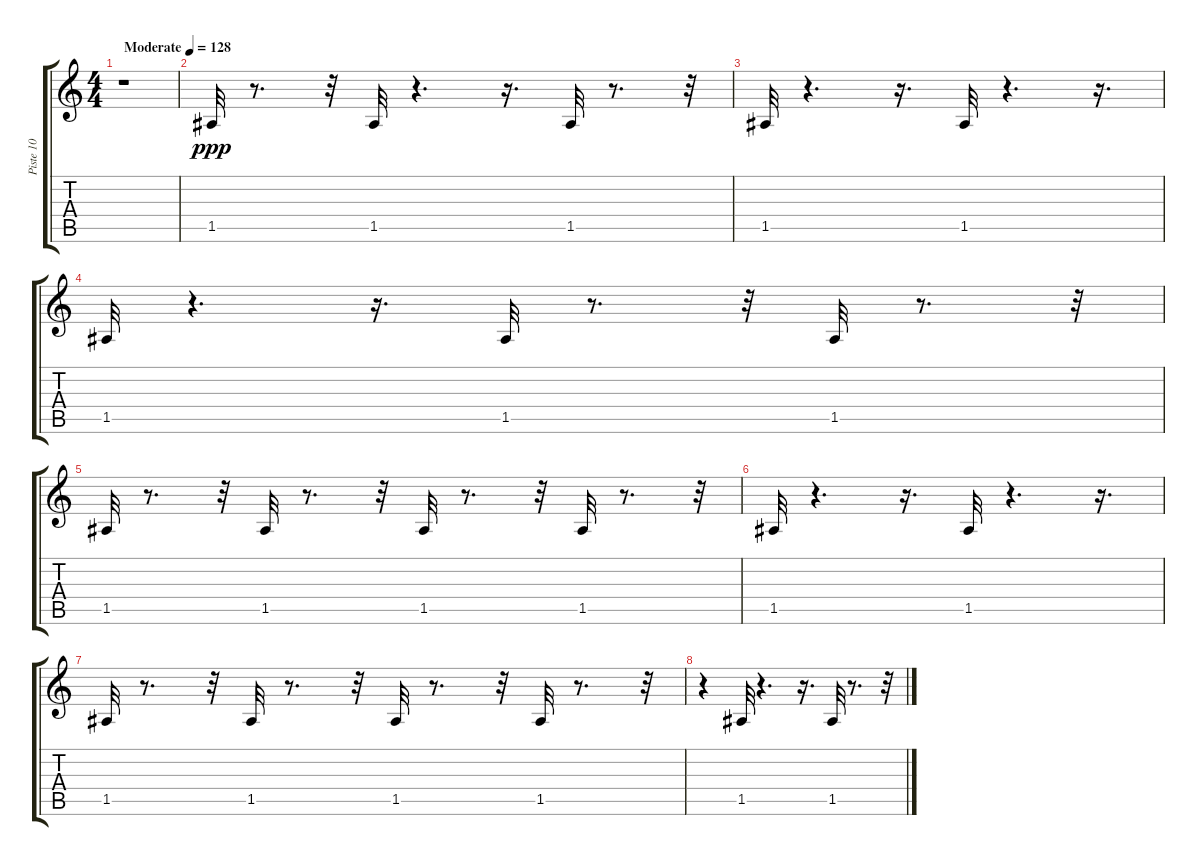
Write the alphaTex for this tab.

\track ("Piste 10" "Piste 10") {instrument acousticguitarsteel}
\staff {score tabs}
\tuning (E4 B3 G3 D3 A2 E2) {hide}
\ts (4 4)
\tempo (128 "Moderate")
\clef g2
\ks c
r.1{dy ppp instrument acousticguitarsteel} |
1.5.32 r.8{d} r.32 1.5.32 r.4{d} r.16{d} 1.5.32 r.8{d} r.32 |
1.5.32 r.4{d} r.16{d} 1.5.32 r.4{d} r.16{d} |
1.5.32 r.4{d} r.16{d} 1.5.32 r.8{d} r.32 1.5.32 r.8{d} r.32 |
1.5.32 r.8{d} r.32 1.5.32 r.8{d} r.32 1.5.32 r.8{d} r.32 1.5.32 r.8{d} r.32 |
1.5.32 r.4{d} r.16{d} 1.5.32 r.4{d} r.16{d} |
1.5.32 r.8{d} r.32 1.5.32 r.8{d} r.32 1.5.32 r.8{d} r.32 1.5.32 r.8{d} r.32 |
r.4 1.5.32 r.4{d} r.16{d} 1.5.32 r.8{d} r.32
